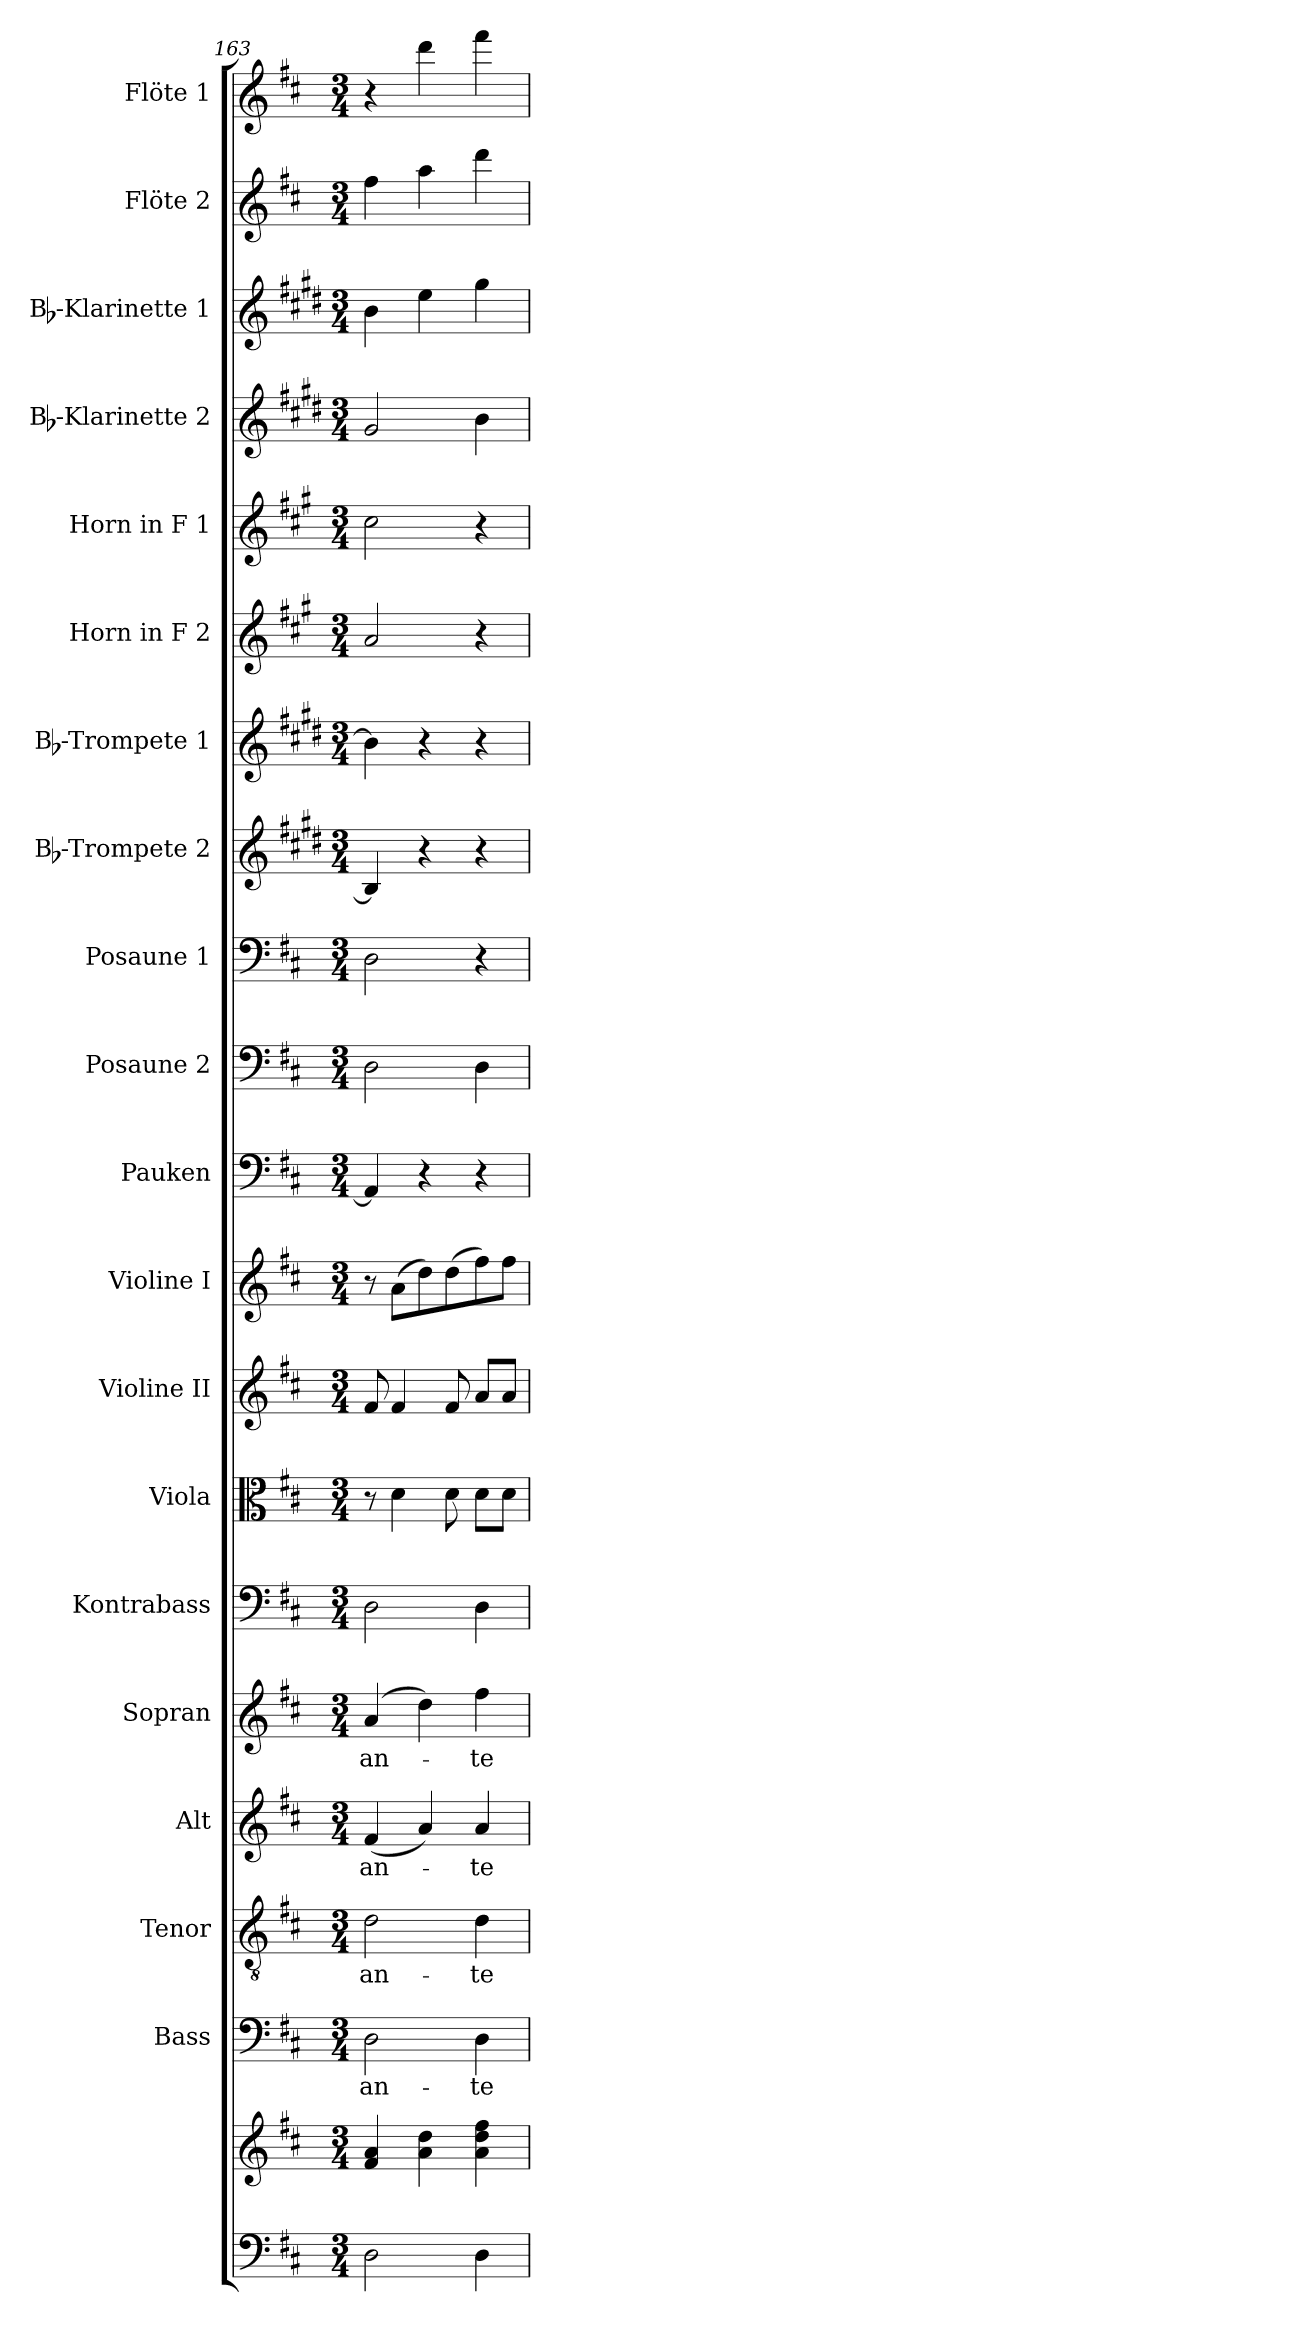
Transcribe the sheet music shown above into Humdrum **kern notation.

**kern	**kern	**kern	**text	**kern	**text	**kern	**text	**kern	**text	**kern	**kern	**kern	**kern	**kern	**kern	**kern	**kern	**kern	**kern	**kern	**kern	**kern	**kern	**kern
*part20	*part20	*part19	*part19	*part18	*part18	*part17	*part17	*part16	*part16	*part15	*part14	*part13	*part12	*part11	*part10	*part9	*part8	*part7	*part6	*part5	*part4	*part3	*part2	*part1
*staff21	*staff20	*staff19	*staff19	*staff18	*staff18	*staff17	*staff17	*staff16	*staff16	*staff15	*staff14	*staff13	*staff12	*staff11	*staff10	*staff9	*staff8	*staff7	*staff6	*staff5	*staff4	*staff3	*staff2	*staff1
*	*	*I"Bass	*	*I"Tenor	*	*I"Alt	*	*I"Sopran	*	*I"Kontrabass	*I"Viola	*I"Violine II	*I"Violine I	*I"Pauken	*I"Posaune 2	*I"Posaune 1	*I"Bb-Trompete 2	*I"Bb-Trompete 1	*I"Horn in F 2	*I"Horn in F 1	*I"Bb-Klarinette 2	*I"Bb-Klarinette 1	*I"Flöte 2	*I"Flöte 1
*	*	*I'B.	*	*I'T.	*	*I'A.	*	*I'S.	*	*I'Kb.	*I'Vla.	*I'Vl. II	*I'Vl. I	*I'Pk.	*I'Pos. 2	*I'Pos. 1	*I'Bb Trp. 2	*I'Bb Trp. 1	*	*	*I'Bb Kl. 2	*I'Bb Kl. 1	*I'Fl. 2	*I'Fl. 1
*clefF4	*clefG2	*clefF4	*	*clefGv2	*	*clefG2	*	*clefG2	*	*clefF4	*clefC3	*clefG2	*clefG2	*clefF4	*clefF4	*clefF4	*clefG2	*clefG2	*clefG2	*clefG2	*clefG2	*clefG2	*clefG2	*clefG2
*	*	*	*	*	*	*	*	*	*	*ITrd7c12	*	*	*	*	*	*	*ITrd1c2	*ITrd1c2	*ITrd4c7	*ITrd4c7	*ITrd1c2	*ITrd1c2	*	*
*k[f#c#]	*k[f#c#]	*k[f#c#]	*	*k[f#c#]	*	*k[f#c#]	*	*k[f#c#]	*	*k[f#c#]	*k[f#c#]	*k[f#c#]	*k[f#c#]	*k[f#c#]	*k[f#c#]	*k[f#c#]	*k[f#c#]	*k[f#c#]	*k[f#c#]	*k[f#c#]	*k[f#c#]	*k[f#c#]	*k[f#c#]	*k[f#c#]
*D:	*D:	*D:	*	*D:	*	*D:	*	*D:	*	*D:	*D:	*D:	*D:	*D:	*D:	*D:	*D:	*D:	*D:	*D:	*D:	*D:	*D:	*D:
*M3/4	*M3/4	*M3/4	*	*M3/4	*	*M3/4	*	*M3/4	*	*M3/4	*M3/4	*M3/4	*M3/4	*M3/4	*M3/4	*M3/4	*M3/4	*M3/4	*M3/4	*M3/4	*M3/4	*M3/4	*M3/4	*M3/4
=163	=163	=163	=163	=163	=163	=163	=163	=163	=163	=163	=163	=163	=163	=163	=163	=163	=163	=163	=163	=163	=163	=163	=163	=163
!	!	!	!LO:LY:b	!	!LO:LY:b	!	!LO:LY:b	!	!LO:LY:b	!	!	!	!	!	!	!	!	!	!	!	!	!	!	!
2D\	4f#/ 4a/	2D\	an-	2d\	an-	(<4f#/	an-	(4a/	an-	2DD\	8r	8f#/	8r	4AA/]	2D\	2D\	4A/]	4a\]	2d/	2f#\	2f#/	4a\	4ff#\	4r
.	.	.	.	.	.	.	.	.	.	.	4d\	4f#/	(>8a\L	.	.	.	.	.	.	.	.	.	.	.
.	4a\ 4dd\	.	.	.	.	4a/)	.	4dd\)	.	.	.	.	8dd\)	4r	.	.	4r	4r	.	.	.	4dd\	4aa\	4ddd\
.	.	.	.	.	.	.	.	.	.	.	8d\	8f#/	(>8dd\	.	.	.	.	.	.	.	.	.	.	.
!	!	!	!LO:LY:b	!	!LO:LY:b	!	!LO:LY:b	!	!LO:LY:b	!	!	!	!	!	!	!	!	!	!	!	!	!	!	!
4D\	4a\ 4dd\ 4ff#\	4D\	-te	4d\	-te	4a/	-te	4ff#\	-te	4DD\	8d\L	8a/L	8ff#\)	4r	4D\	4r	4r	4r	4r	4r	4a\	4ff#\	4ddd\	4fff#\
.	.	.	.	.	.	.	.	.	.	.	8d\J	8a/J	8ff#\J	.	.	.	.	.	.	.	.	.	.	.
=	=	=	=	=	=	=	=	=	=	=	=	=	=	=	=	=	=	=	=	=	=	=	=	=
*-	*-	*-	*-	*-	*-	*-	*-	*-	*-	*-	*-	*-	*-	*-	*-	*-	*-	*-	*-	*-	*-	*-	*-	*-
